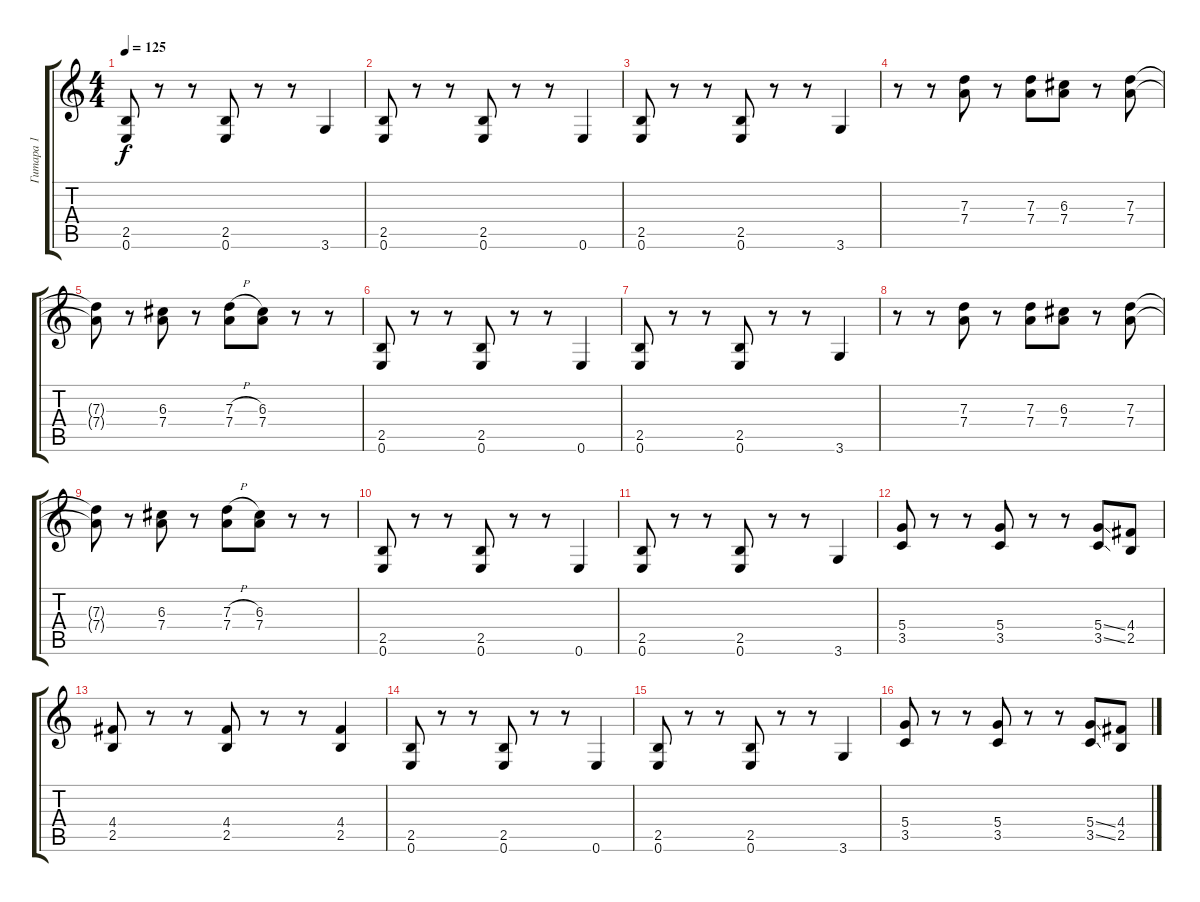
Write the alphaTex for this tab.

\track ("Гитара 1" "Гитара 1") {instrument distortionguitar}
\staff {score tabs}
\tuning (E4 B3 G3 D3 A2 E2) {hide}
\ts (4 4)
\tempo 125
\clef g2
\ks c
(2.5 0.6).8{dy f} r.8 r.8 (2.5 0.6).8 r.8 r.8 3.6.4 |
(2.5 0.6).8 r.8 r.8 (2.5 0.6).8 r.8 r.8 0.6.4 |
(2.5 0.6).8 r.8 r.8 (2.5 0.6).8 r.8 r.8 3.6.4 |
r.8 r.8 (7.3 7.4).8 r.8 (7.3 7.4).8 (6.3 7.4).8 r.8 (7.3 7.4).8 |
(7.3{t} 7.4{t}).8 r.8 (6.3 7.4).8 r.8 (7.3{h} 7.4).8 (6.3 7.4).8 r.8 r.8 |
(2.5 0.6).8 r.8 r.8 (2.5 0.6).8 r.8 r.8 0.6.4 |
(2.5 0.6).8 r.8 r.8 (2.5 0.6).8 r.8 r.8 3.6.4 |
r.8 r.8 (7.3 7.4).8 r.8 (7.3 7.4).8 (6.3 7.4).8 r.8 (7.3 7.4).8 |
(7.3{t} 7.4{t}).8 r.8 (6.3 7.4).8 r.8 (7.3{h} 7.4).8 (6.3 7.4).8 r.8 r.8 |
(2.5 0.6).8 r.8 r.8 (2.5 0.6).8 r.8 r.8 0.6.4 |
(2.5 0.6).8 r.8 r.8 (2.5 0.6).8 r.8 r.8 3.6.4 |
(5.4 3.5).8 r.8 r.8 (5.4 3.5).8 r.8 r.8 (5.4{ss} 3.5{ss}).8 (4.4 2.5).8 |
(4.4 2.5).8 r.8 r.8 (4.4 2.5).8 r.8 r.8 (4.4 2.5).4 |
(2.5 0.6).8 r.8 r.8 (2.5 0.6).8 r.8 r.8 0.6.4 |
(2.5 0.6).8 r.8 r.8 (2.5 0.6).8 r.8 r.8 3.6.4 |
(5.4 3.5).8 r.8 r.8 (5.4 3.5).8 r.8 r.8 (5.4{ss} 3.5{ss}).8 (4.4 2.5).8
